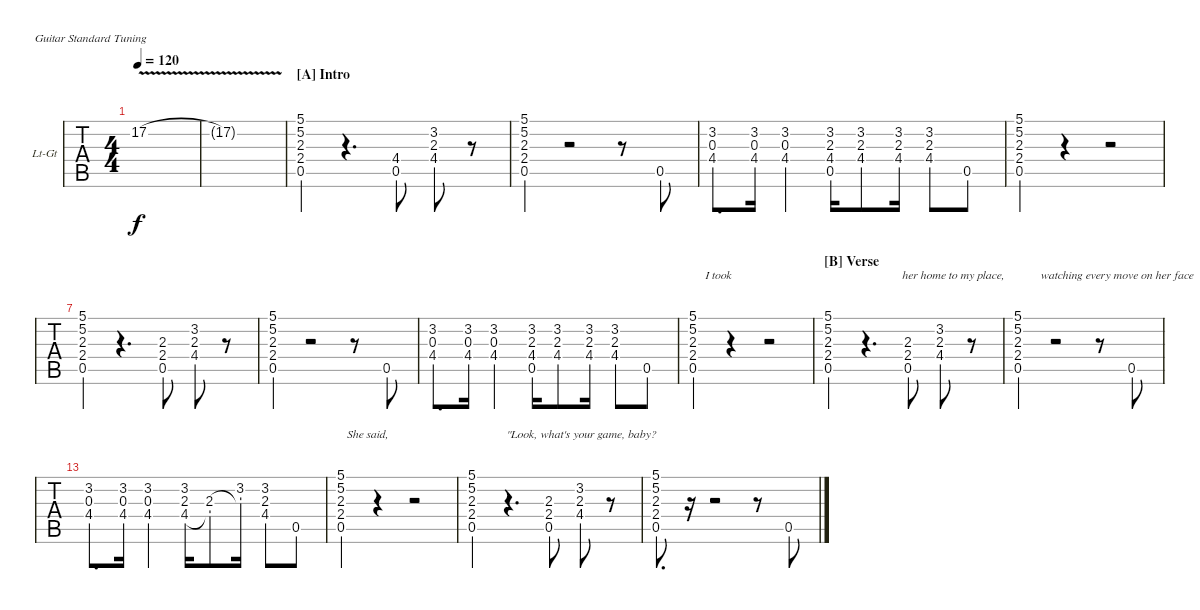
\bracketExtendMode nobrackets
\firstSystemTrackNameOrientation horizontal
\otherSystemsTrackNameOrientation horizontal
\defaultBarNumberDisplay FirstOfSystem
\track ("Guitar" "Lt-Gt") {instrument distortionguitar}
\staff {tabs}
\tuning (E4 B3 G3 D3 A2 E2)
\ts (4 4)
\tempo 120
\clef g2
\ks c
17.2{v t}.1{lyrics (0 "") lyrics (1 "") lyrics (2 "") lyrics (3 "") lyrics (4 "") dy f} |
17.2{v t}.1{lyrics (0 "") lyrics (1 "") lyrics (2 "") lyrics (3 "") lyrics (4 "")} |
\section ("A" "Intro")
(5.2 2.3 2.4 0.5 5.1).4{lyrics (0 "") lyrics (1 "") lyrics (2 "") lyrics (3 "") lyrics (4 "")} r.4{d} (0.5 4.4).8{lyrics (0 "") lyrics (1 "") lyrics (2 "") lyrics (3 "") lyrics (4 "")} (2.3 4.4 3.2).8{lyrics (0 "") lyrics (1 "") lyrics (2 "") lyrics (3 "") lyrics (4 "")} r.8 |
(5.1 5.2 2.3 2.4 0.5).4{lyrics (0 "") lyrics (1 "") lyrics (2 "") lyrics (3 "") lyrics (4 "")} r.2 r.8 0.5.8{lyrics (0 "") lyrics (1 "") lyrics (2 "") lyrics (3 "") lyrics (4 "")} |
(3.2 0.3 4.4).8{d lyrics (0 "") lyrics (1 "") lyrics (2 "") lyrics (3 "") lyrics (4 "")} (3.2 0.3 4.4).16{lyrics (0 "") lyrics (1 "") lyrics (2 "") lyrics (3 "") lyrics (4 "")} (3.2 0.3 4.4).4{lyrics (0 "") lyrics (1 "") lyrics (2 "") lyrics (3 "") lyrics (4 "")} (3.2 2.3 4.4 0.5).16{lyrics (0 "") lyrics (1 "") lyrics (2 "") lyrics (3 "") lyrics (4 "")} (3.2 2.3 4.4).8{lyrics (0 "") lyrics (1 "") lyrics (2 "") lyrics (3 "") lyrics (4 "")} (3.2 2.3 4.4).16{lyrics (0 "") lyrics (1 "") lyrics (2 "") lyrics (3 "") lyrics (4 "")} (3.2 2.3 4.4).8{lyrics (0 "") lyrics (1 "") lyrics (2 "") lyrics (3 "") lyrics (4 "")} 0.5.8{lyrics (0 "") lyrics (1 "") lyrics (2 "") lyrics (3 "") lyrics (4 "")} |
(5.1 5.2 2.3 2.4 0.5).4{lyrics (0 "") lyrics (1 "") lyrics (2 "") lyrics (3 "") lyrics (4 "")} r.4 r.2 |
(5.2 2.3 2.4 0.5 5.1).4{lyrics (0 "") lyrics (1 "") lyrics (2 "") lyrics (3 "") lyrics (4 "")} r.4{d} (0.5 2.4 2.3).8{lyrics (0 "") lyrics (1 "") lyrics (2 "") lyrics (3 "") lyrics (4 "")} (2.3 4.4 3.2).8{lyrics (0 "") lyrics (1 "") lyrics (2 "") lyrics (3 "") lyrics (4 "")} r.8 |
(5.1 5.2 2.3 2.4 0.5).4{lyrics (0 "") lyrics (1 "") lyrics (2 "") lyrics (3 "") lyrics (4 "")} r.2 r.8 0.5.8{lyrics (0 "") lyrics (1 "") lyrics (2 "") lyrics (3 "") lyrics (4 "")} |
(3.2 0.3 4.4).8{d lyrics (0 "") lyrics (1 "") lyrics (2 "") lyrics (3 "") lyrics (4 "")} (3.2 0.3 4.4).16{lyrics (0 "") lyrics (1 "") lyrics (2 "") lyrics (3 "") lyrics (4 "")} (3.2 0.3 4.4).4{lyrics (0 "") lyrics (1 "") lyrics (2 "") lyrics (3 "") lyrics (4 "")} (3.2 2.3 4.4 0.5).16{lyrics (0 "") lyrics (1 "") lyrics (2 "") lyrics (3 "") lyrics (4 "")} (3.2 2.3 4.4).8{lyrics (0 "") lyrics (1 "") lyrics (2 "") lyrics (3 "") lyrics (4 "")} (3.2 2.3 4.4).16{lyrics (0 "") lyrics (1 "") lyrics (2 "") lyrics (3 "") lyrics (4 "")} (3.2 2.3 4.4).8{lyrics (0 "") lyrics (1 "") lyrics (2 "") lyrics (3 "") lyrics (4 "")} 0.5.8{lyrics (0 "") lyrics (1 "") lyrics (2 "") lyrics (3 "") lyrics (4 "")} |
(5.1 5.2 2.3 2.4 0.5).4{lyrics (0 "                 I took") lyrics (1 "") lyrics (2 "") lyrics (3 "") lyrics (4 "")} r.4 r.2 |
\section ("B" "Verse")
(5.2 2.3 2.4 0.5 5.1).4{lyrics (0 "") lyrics (1 "") lyrics (2 "") lyrics (3 "") lyrics (4 "")} r.4{d} (0.5 2.4 2.3).8{lyrics (0 "") lyrics (1 "") lyrics (2 "") lyrics (3 "") lyrics (4 "")} (2.3 4.4 3.2).8{lyrics (0 "") lyrics (1 "") lyrics (2 "") lyrics (3 "") lyrics (4 "")} r.8 |
(5.1 5.2 2.3 2.4 0.5).4{lyrics (0 "                    her home to my place,            watching every move on her face") lyrics (1 "") lyrics (2 "") lyrics (3 "") lyrics (4 "")} r.2 r.8 0.5.8{lyrics (0 "") lyrics (1 "") lyrics (2 "") lyrics (3 "") lyrics (4 "")} |
(3.2 0.3 4.4).8{d lyrics (0 "") lyrics (1 "") lyrics (2 "") lyrics (3 "") lyrics (4 "")} (3.2 0.3 4.4).16{lyrics (0 "") lyrics (1 "") lyrics (2 "") lyrics (3 "") lyrics (4 "")} (3.2 0.3 4.4).4{lyrics (0 "") lyrics (1 "") lyrics (2 "") lyrics (3 "") lyrics (4 "")} (4.4 2.3 3.2).16{lyrics (0 "") lyrics (1 "") lyrics (2 "") lyrics (3 "") lyrics (4 "")} (2.3 4.4{t}).8{lyrics (0 "") lyrics (1 "") lyrics (2 "") lyrics (3 "") lyrics (4 "")} (2.3{t} 3.2).16{lyrics (0 "") lyrics (1 "") lyrics (2 "") lyrics (3 "") lyrics (4 "")} (3.2 2.3 4.4).8{lyrics (0 "") lyrics (1 "") lyrics (2 "") lyrics (3 "") lyrics (4 "")} 0.5.8{lyrics (0 "") lyrics (1 "") lyrics (2 "") lyrics (3 "") lyrics (4 "")} |
(5.1 5.2 2.3 2.4 0.5).4{lyrics (0 "                  She said,") lyrics (1 "") lyrics (2 "") lyrics (3 "") lyrics (4 "")} r.4 r.2 |
(5.2 2.3 2.4 0.5 5.1).4{lyrics (0 "") lyrics (1 "") lyrics (2 "") lyrics (3 "") lyrics (4 "")} r.4{d} (0.5 2.4 2.3).8{lyrics (0 "") lyrics (1 "") lyrics (2 "") lyrics (3 "") lyrics (4 "")} (2.3 4.4 3.2).8{lyrics (0 " \"Look, what's your game, baby?") lyrics (1 "") lyrics (2 "") lyrics (3 "") lyrics (4 "")} r.8 |
(5.1 5.2 2.3 2.4 0.5).8{d lyrics (0 "") lyrics (1 "") lyrics (2 "") lyrics (3 "") lyrics (4 "")} r.16 r.2 r.8 0.5.8{lyrics (0 "") lyrics (1 "") lyrics (2 "") lyrics (3 "") lyrics (4 "")}
